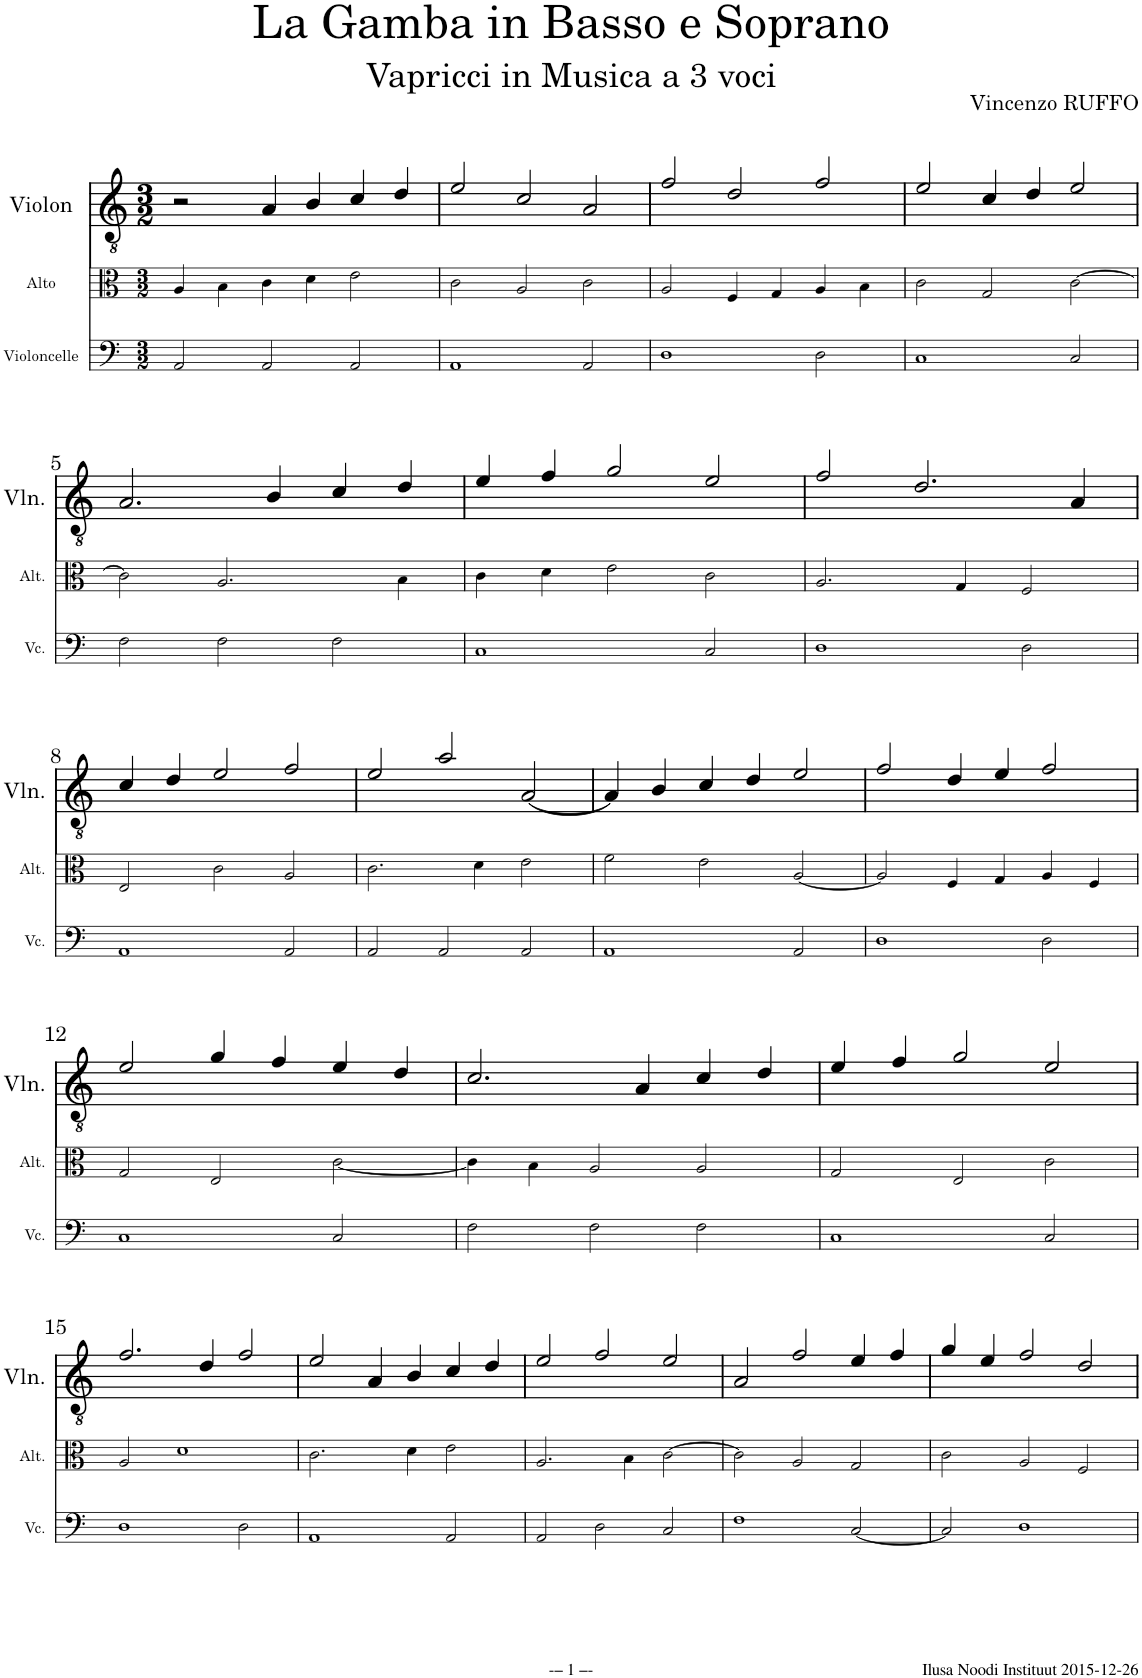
**kern	**kern	**kern
*part3	*part2	*part1
*staff3	*staff2	*staff1
*I"Violoncelle	*I"Alto	*I"Violon
*I'Vc.	*I'Alt.	*I'Vln.
*stria5	*stria5	*
*clefF4	*clefC3	*clefGv2
*k[]	*k[]	*k[]
*M3/2	*M3/2	*M3/2
=1	=1	=1
2AA/	4A/	2r
.	4B\	.
2AA/	4c\	4A/
.	4d\	4B/
2AA/	2e\	4c/
.	.	4d/
=2	=2	=2
1AA	2c\	2e/
.	2A/	2c/
2AA/	2c\	2A/
=3	=3	=3
1D	2A/	2f/
.	4F/	2d/
.	4G/	.
2D\	4A/	2f/
.	4B\	.
=4	=4	=4
1C	2c\	2e/
.	2G/	4c/
.	.	4d/
2C/	[>2c\	2e/
!!LO:LB:g=z
=5	=5	=5
2F\	2c\]	2.A/
2F\	2.A/	.
.	.	4B/
2F\	.	4c/
.	4B\	4d/
=6	=6	=6
1C	4c\	4e/
.	4d\	4f/
.	2e\	2g/
2C/	2c\	2e/
=7	=7	=7
1D	2.A/	2f/
.	.	2.d/
.	4G/	.
2D\	2F/	.
.	.	4A/
!!LO:LB:g=z
=8	=8	=8
1AA	2E/	4c/
.	.	4d/
.	2c\	2e/
2AA/	2A/	2f/
=9	=9	=9
2AA/	2.c\	2e/
2AA/	.	2a/
.	4d\	.
2AA/	2e\	[<2A/
=10	=10	=10
1AA	2f\	4A/]
.	.	4B/
.	2e\	4c/
.	.	4d/
2AA/	[<2A/	2e/
=11	=11	=11
1D	2A/]	2f/
.	4F/	4d/
.	4G/	4e/
2D\	4A/	2f/
.	4F/	.
!!LO:LB:g=z
=12	=12	=12
1C	2G/	2e/
.	2E/	4g/
.	.	4f/
2C/	[<2c\	4e/
.	.	4d/
=13	=13	=13
2F\	4c\]	2.c/
.	4B\	.
2F\	2A/	.
.	.	4A/
2F\	2A/	4c/
.	.	4d/
=14	=14	=14
1C	2G/	4e/
.	.	4f/
.	2E/	2g/
2C/	2c\	2e/
!!LO:LB:g=z
=15	=15	=15
1D	2A/	2.f/
.	1d	.
.	.	4d/
2D\	.	2f/
=16	=16	=16
1AA	2.c\	2e/
.	.	4A/
.	4d\	4B/
2AA/	2e\	4c/
.	.	4d/
=17	=17	=17
2AA/	2.A/	2e/
2D\	.	2f/
.	4B\	.
2C/	[>2c\	2e/
=18	=18	=18
1F	2c\]	2A/
.	2A/	2f/
[<2C/	2G/	4e/
.	.	4f/
=19	=19	=19
2C/]	2c\	4g/
.	.	4e/
1D	2A/	2f/
.	2F/	2d/
=	=	=
*-	*-	*-
